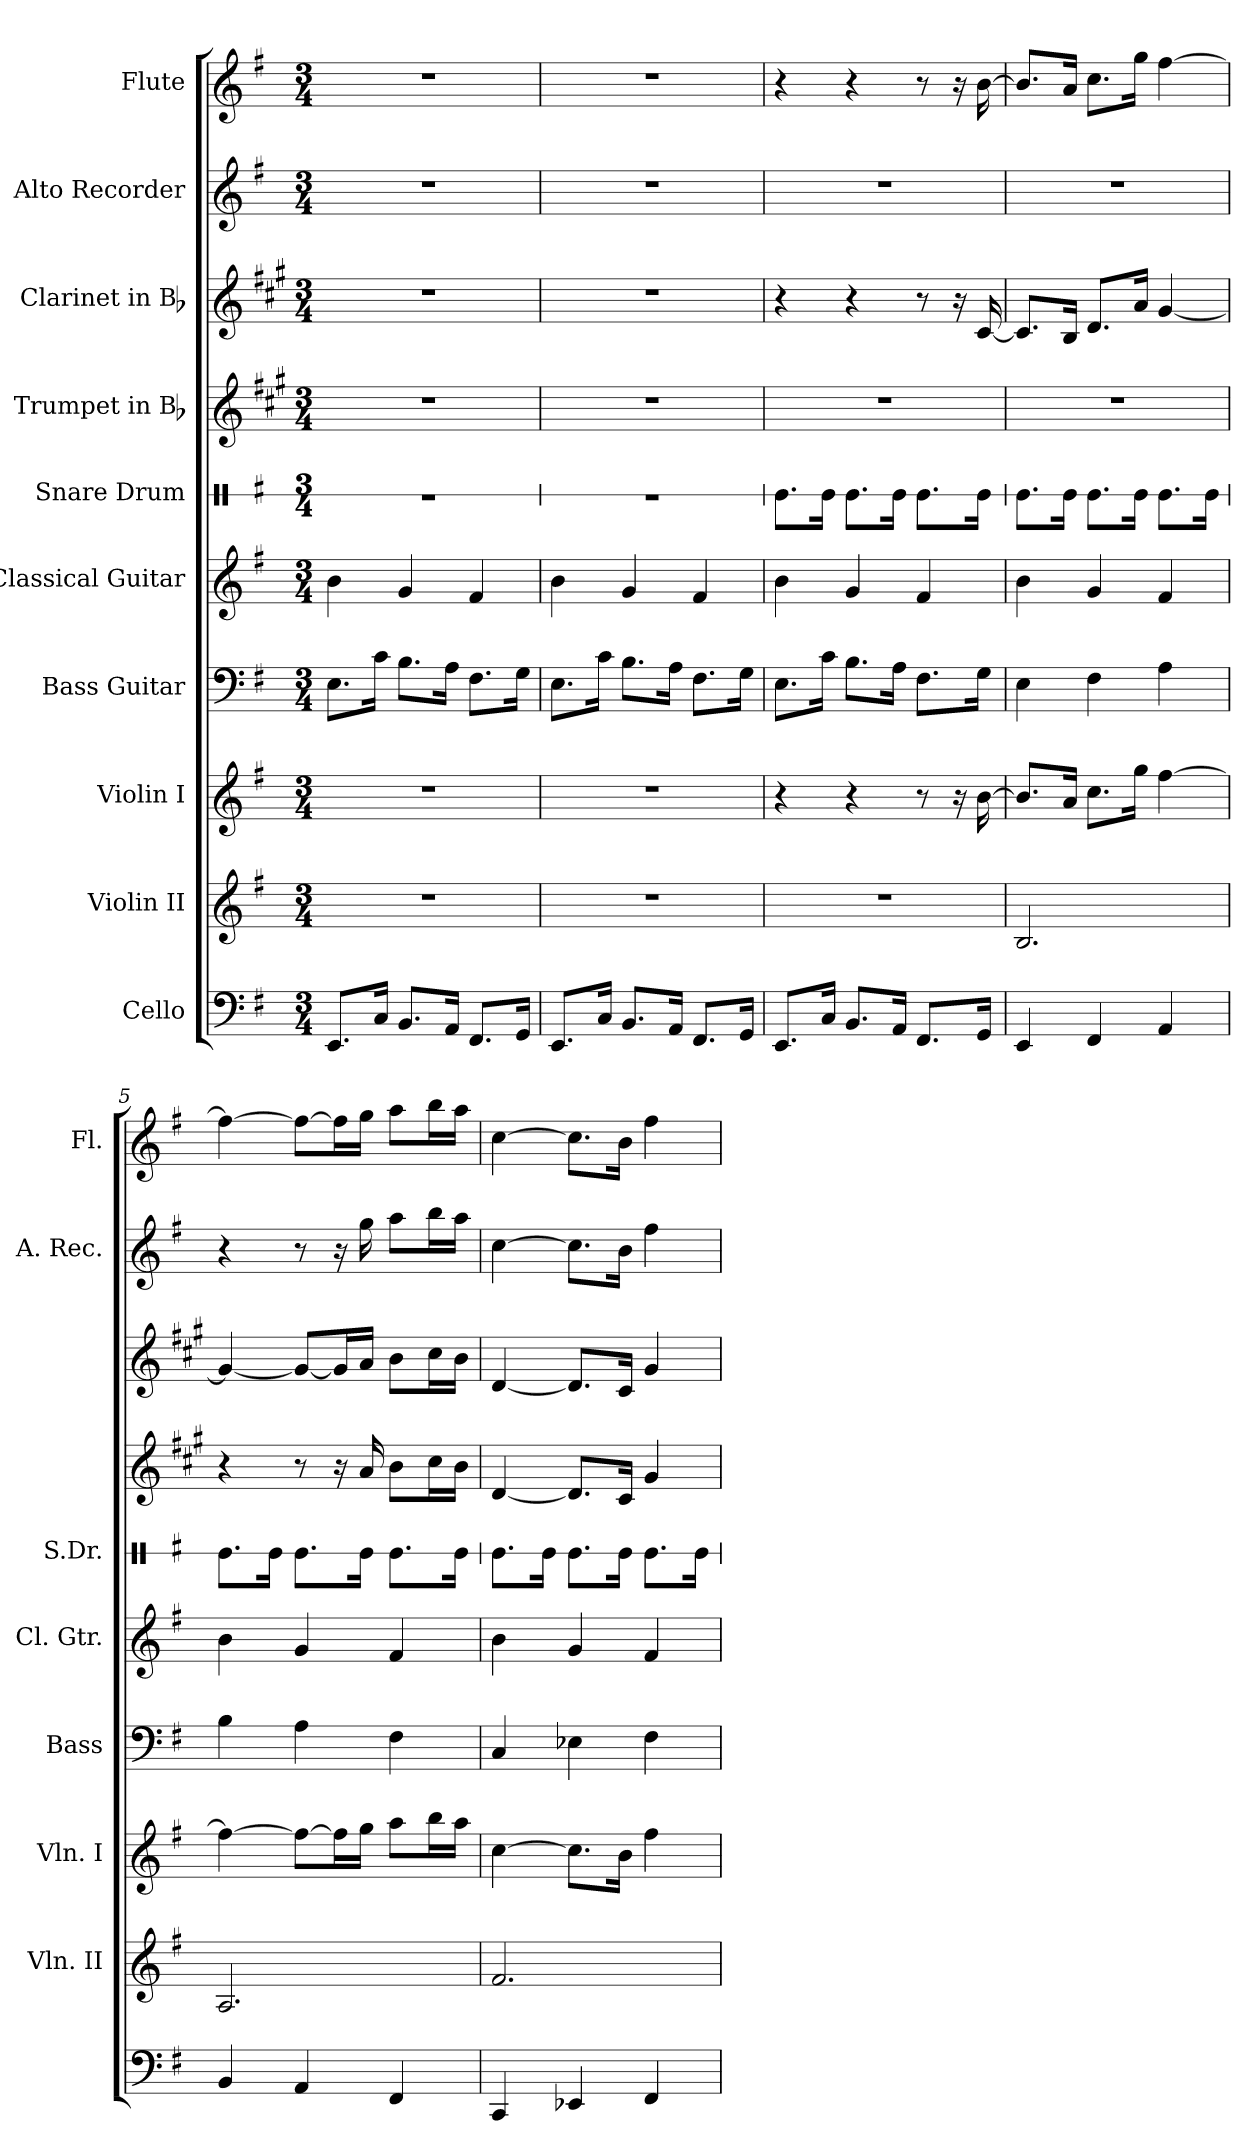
**kern	**kern	**kern	**kern	**kern	**kern	**kern	**kern	**kern	**kern
*part10	*part9	*part8	*part7	*part6	*part5	*part4	*part3	*part2	*part1
*staff10	*staff9	*staff8	*staff7	*staff6	*staff5	*staff4	*staff3	*staff2	*staff1
*I"Cello	*I"Violin II	*I"Violin I	*I"Bass Guitar	*I"Classical Guitar	*I"Snare Drum	*I"Trumpet in Bb	*I"Clarinet in Bb	*I"Alto Recorder	*I"Flute
*	*I'Vln. II	*I'Vln. I	*I'Bass	*I'Cl. Gtr.	*I'S.Dr.	*	*	*I'A. Rec.	*I'Fl.
*	*	*	*	*	*stria1	*	*	*	*
*clefF4	*clefG2	*clefG2	*clefF4	*clefG2	*clefX	*clefG2	*clefG2	*clefG2	*clefG2
*	*	*	*ITrd7c12	*ITrd7c12	*	*ITrd1c2	*ITrd1c2	*	*
*k[f#]	*k[f#]	*k[f#]	*k[f#]	*k[f#]	*k[f#]	*k[f#]	*k[f#]	*k[f#]	*k[f#]
*e:	*e:	*e:	*e:	*e:	*e:	*e:	*e:	*e:	*e:
*M3/4	*M3/4	*M3/4	*M3/4	*M3/4	*M3/4	*M3/4	*M3/4	*M3/4	*M3/4
=1	=1	=1	=1	=1	=1	=1	=1	=1	=1
8.EE/L	2.r	2.r	8.EE\L	4B\	2.r	2.r	2.r	2.r	2.r
16C/Jk	.	.	16C\Jk	.	.	.	.	.	.
8.BB/L	.	.	8.BB\L	4G/	.	.	.	.	.
16AA/Jk	.	.	16AA\Jk	.	.	.	.	.	.
8.FF#/L	.	.	8.FF#\L	4F#/	.	.	.	.	.
16GG/Jk	.	.	16GG\Jk	.	.	.	.	.	.
=2	=2	=2	=2	=2	=2	=2	=2	=2	=2
8.EE/L	2.r	2.r	8.EE\L	4B\	2.r	2.r	2.r	2.r	2.r
16C/Jk	.	.	16C\Jk	.	.	.	.	.	.
8.BB/L	.	.	8.BB\L	4G/	.	.	.	.	.
16AA/Jk	.	.	16AA\Jk	.	.	.	.	.	.
8.FF#/L	.	.	8.FF#\L	4F#/	.	.	.	.	.
16GG/Jk	.	.	16GG\Jk	.	.	.	.	.	.
=3	=3	=3	=3	=3	=3	=3	=3	=3	=3
8.EE/L	2.r	4r	8.EE\L	4B\	8.Re\L	2.r	4r	2.r	4r
16C/Jk	.	.	16C\Jk	.	16Re\Jk	.	.	.	.
8.BB/L	.	4r	8.BB\L	4G/	8.Re\L	.	4r	.	4r
16AA/Jk	.	.	16AA\Jk	.	16Re\Jk	.	.	.	.
8.FF#/L	.	8r	8.FF#\L	4F#/	8.Re\L	.	8r	.	8r
.	.	16r	.	.	.	.	16r	.	16r
16GG/Jk	.	[16b\	16GG\Jk	.	16Re\Jk	.	[16B/	.	[16b\
=4	=4	=4	=4	=4	=4	=4	=4	=4	=4
4EE/	2.B/	8.b/L]	4EE\	4B\	8.Re\L	2.r	8.B/L]	2.r	8.b/L]
.	.	16a/Jk	.	.	16Re\Jk	.	16A/Jk	.	16a/Jk
4FF#/	.	8.cc\L	4FF#\	4G/	8.Re\L	.	8.c/L	.	8.cc\L
.	.	16gg\Jk	.	.	16Re\Jk	.	16g/Jk	.	16gg\Jk
4AA/	.	[4ff#\	4AA\	4F#/	8.Re\L	.	[4f#/	.	[4ff#\
.	.	.	.	.	16Re\Jk	.	.	.	.
!!LO:PB:g=z
=5	=5	=5	=5	=5	=5	=5	=5	=5	=5
4BB/	2.A/	4ff#\_	4BB\	4B\	8.Re\L	4r	4f#/_	4r	4ff#\_
.	.	.	.	.	16Re\Jk	.	.	.	.
4AA/	.	8ff#\L_	4AA\	4G/	8.Re\L	8r	8f#/L_	8r	8ff#\L_
.	.	16ff#\L]	.	.	.	16r	16f#/L]	16r	16ff#\L]
.	.	16gg\JJ	.	.	16Re\Jk	16g/	16g/JJ	16gg\	16gg\JJ
4FF#/	.	8aa\L	4FF#\	4F#/	8.Re\L	8a\L	8a\L	8aa\L	8aa\L
.	.	16bb\L	.	.	.	16b\L	16b\L	16bb\L	16bb\L
.	.	16aa\JJ	.	.	16Re\Jk	16a\JJ	16a\JJ	16aa\JJ	16aa\JJ
=6	=6	=6	=6	=6	=6	=6	=6	=6	=6
4CC/	2.f#/	[4cc\	4CC/	4B\	8.Re\L	[4c/	[4c/	[4cc\	[4cc\
.	.	.	.	.	16Re\Jk	.	.	.	.
4EE-X/	.	8.cc\L]	4EE-X\	4G/	8.Re\L	8.c/L]	8.c/L]	8.cc\L]	8.cc\L]
.	.	16b\Jk	.	.	16Re\Jk	16B/Jk	16B/Jk	16b\Jk	16b\Jk
4FF#/	.	4ff#\	4FF#\	4F#/	8.Re\L	4f#/	4f#/	4ff#\	4ff#\
.	.	.	.	.	16Re\Jk	.	.	.	.
=	=	=	=	=	=	=	=	=	=
*-	*-	*-	*-	*-	*-	*-	*-	*-	*-
